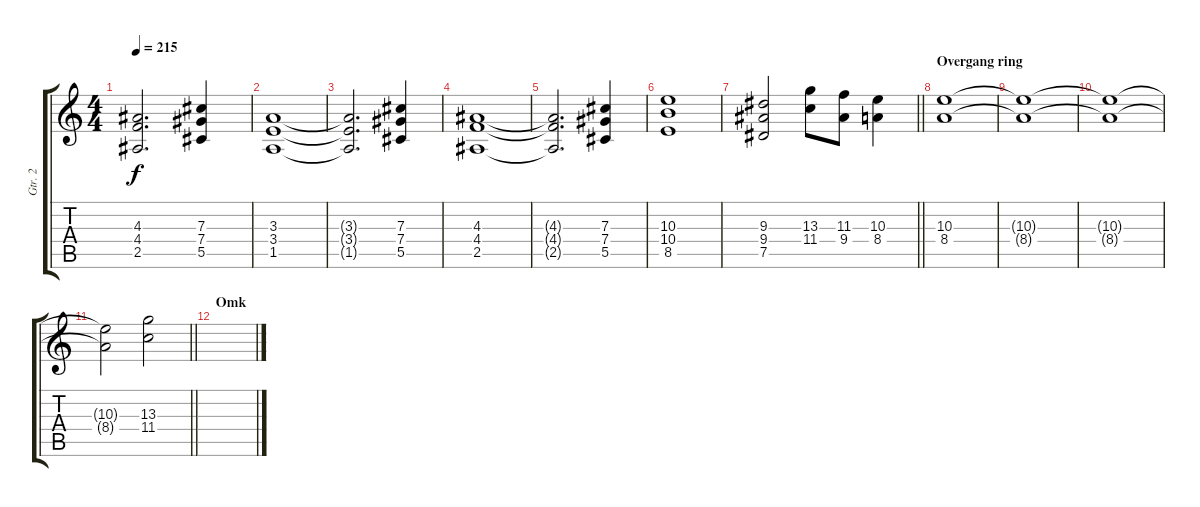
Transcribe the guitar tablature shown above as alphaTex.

\track ("Gtr. 2" "Gtr. 2") {instrument distortionguitar}
\staff {score tabs}
\tuning (Eb4 Bb3 Gb3 Db3 Ab2 Eb2) {hide}
\ts (4 4)
\tempo 215
\clef g2
\ks c
(4.3{t} 4.4{t} 2.5{t}).2{d dy f} (7.3 7.4 5.5).4 |
(3.3 3.4 1.5).1 |
(3.3{t} 3.4{t} 1.5{t}).2{d} (7.3 7.4 5.5).4 |
(4.3 4.4 2.5).1 |
(4.3{t} 4.4{t} 2.5{t}).2{d} (7.3 7.4 5.5).4 |
(10.3 10.4 8.5).1 |
\barLineRight lightlight
(9.3 9.4 7.5).2 (13.3 11.4).8 (11.3 9.4).8 (10.3 8.4).4 |
\section ("" "Overgang ring")
(10.3 8.4).1 |
(10.3{t} 8.4{t}).1 |
(10.3{t} 8.4{t}).1 |
\barLineRight lightlight
(10.3{t} 8.4{t}).2 (13.3 11.4).2 |
\section ("" "Omk")
